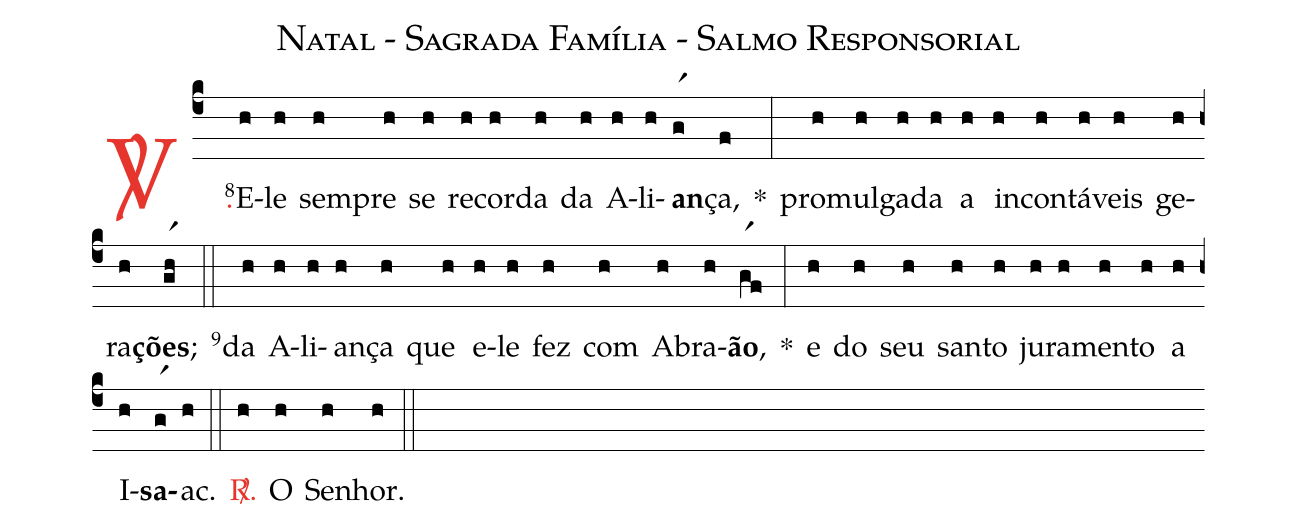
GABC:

name: Natal - Sagrada Família - Salmo Responsorial;
%%
(c4)

<c><sp>V/</sp>.</c>() <v>\VSup{8}</v>E(h)le(h) sem(h)pre(h) se(h) re(h)cor(h)da(h) da(h) A(h)li(h)<b>an</b>(gr1)ça,(f) *(:)
pro(h)mul(h)ga(h)da(h) a(h) in(h)con(h)tá(h)veis(h) ge(h)ra(h)<b>ções</b>;(gr1h)

(::)

<v>\VSup{9}</v>da(h) A(h)li(h)an(h)ça(h) que(h) e(h)le(h) fez(h) com(h) A(h)bra(h)<b>ão</b>,(gr1f) *(:)
e(h) do(h) seu(h) san(h)to(h) ju(h)ra(h)men(h)to(h) a(h) I(h)<b>sa</b>(gr1)ac.(h)

(::)

<c><sp>R/</sp>.</c>(h) O(h) Se(h)nhor.(h)

(::)
